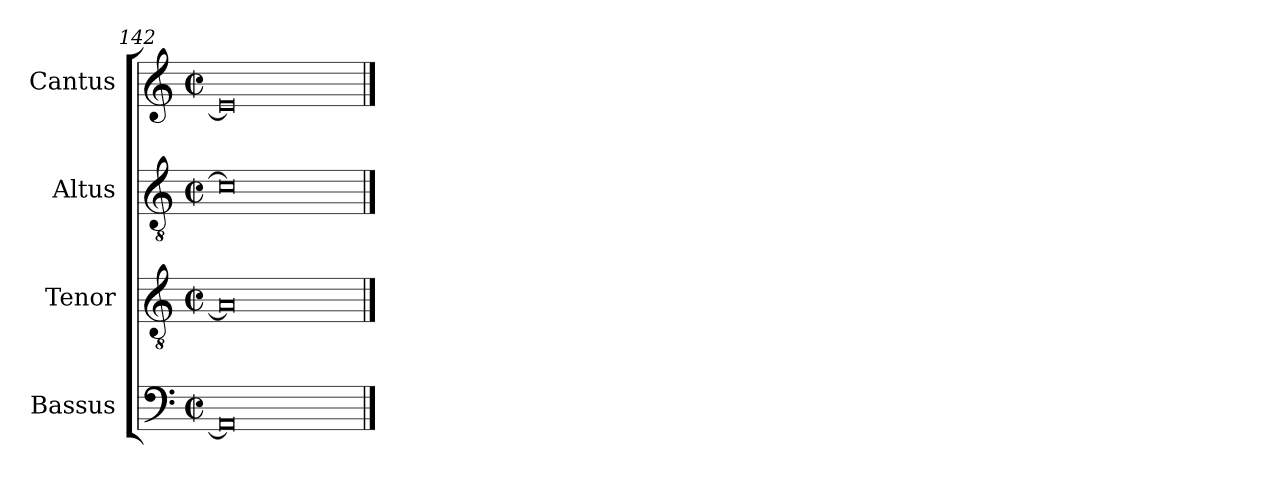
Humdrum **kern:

**kern	**text	**kern	**text	**kern	**text	**kern	**text
*part4	*part4	*part3	*part3	*part2	*part2	*part1	*part1
*staff4	*staff4	*staff3	*staff3	*staff2	*staff2	*staff1	*staff1
*I"Bassus	*	*I"Tenor	*	*I"Altus	*	*I"Cantus	*
*clefF4	*	*clefGv2	*	*clefGv2	*	*clefG2	*
*k[]	*	*k[]	*	*k[]	*	*k[]	*
*C:	*	*C:	*	*C:	*	*C:	*
*M2/2	*	*M2/2	*	*M2/2	*	*M2/2	*
*met(c|)	*	*met(c|)	*	*met(c|)	*	*met(c|)	*
=142	=142	=142	=142	=142	=142	=142	=142
!	!LO:LY:b:cj	!	!LO:LY:b:cj	!	!LO:LY:b:cj	!	!LO:LY:b:cj
0AA]	.	0A]	.	0c]	.	0e]	.
==	==	==	==	==	==	==	==
*-	*-	*-	*-	*-	*-	*-	*-
